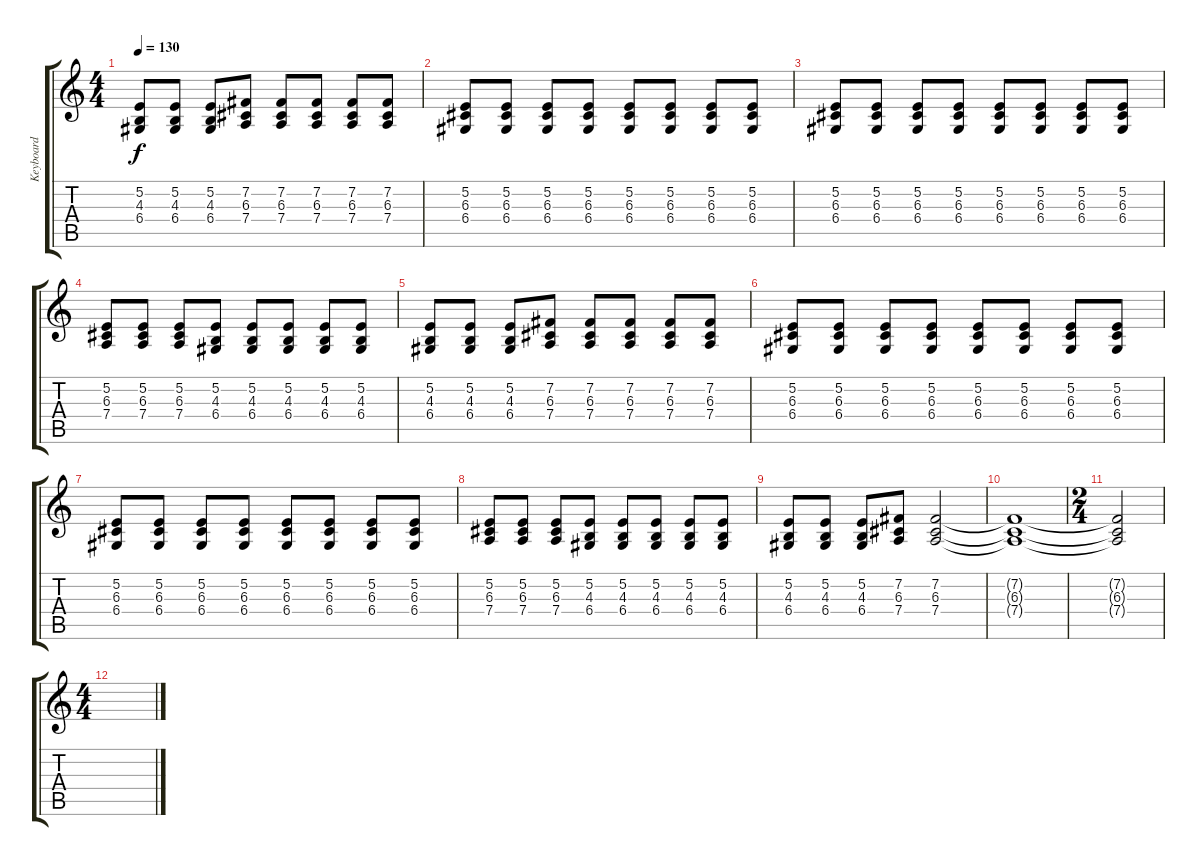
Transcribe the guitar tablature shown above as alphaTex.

\track ("Keyboard" "Keyboard") {instrument lead1square}
\staff {score tabs}
\tuning (E4 B3 G3 D3 A2 E2) {hide}
\ts (4 4)
\tempo 130
\clef g2
\ks c
(5.2 4.3 6.4).8{dy f} (5.2 4.3 6.4).8 (5.2 4.3 6.4).8 (7.2 6.3 7.4).8 (7.2 6.3 7.4).8 (7.2 6.3 7.4).8 (7.2 6.3 7.4).8 (7.2 6.3 7.4).8 |
(5.2 6.3 6.4).8 (5.2 6.3 6.4).8 (5.2 6.3 6.4).8 (5.2 6.3 6.4).8 (5.2 6.3 6.4).8 (5.2 6.3 6.4).8 (5.2 6.3 6.4).8 (5.2 6.3 6.4).8 |
(5.2 6.3 6.4).8 (5.2 6.3 6.4).8 (5.2 6.3 6.4).8 (5.2 6.3 6.4).8 (5.2 6.3 6.4).8 (5.2 6.3 6.4).8 (5.2 6.3 6.4).8 (5.2 6.3 6.4).8 |
(5.2 6.3 7.4).8 (5.2 6.3 7.4).8 (5.2 6.3 7.4).8 (5.2 4.3 6.4).8 (5.2 4.3 6.4).8 (5.2 4.3 6.4).8 (5.2 4.3 6.4).8 (5.2 4.3 6.4).8 |
(5.2 4.3 6.4).8 (5.2 4.3 6.4).8 (5.2 4.3 6.4).8 (7.2 6.3 7.4).8 (7.2 6.3 7.4).8 (7.2 6.3 7.4).8 (7.2 6.3 7.4).8 (7.2 6.3 7.4).8 |
(5.2 6.3 6.4).8 (5.2 6.3 6.4).8 (5.2 6.3 6.4).8 (5.2 6.3 6.4).8 (5.2 6.3 6.4).8 (5.2 6.3 6.4).8 (5.2 6.3 6.4).8 (5.2 6.3 6.4).8 |
(5.2 6.3 6.4).8 (5.2 6.3 6.4).8 (5.2 6.3 6.4).8 (5.2 6.3 6.4).8 (5.2 6.3 6.4).8 (5.2 6.3 6.4).8 (5.2 6.3 6.4).8 (5.2 6.3 6.4).8 |
(5.2 6.3 7.4).8 (5.2 6.3 7.4).8 (5.2 6.3 7.4).8 (5.2 4.3 6.4).8 (5.2 4.3 6.4).8 (5.2 4.3 6.4).8 (5.2 4.3 6.4).8 (5.2 4.3 6.4).8 |
(5.2 4.3 6.4).8 (5.2 4.3 6.4).8 (5.2 4.3 6.4).8 (7.2 6.3 7.4).8 (7.2 6.3 7.4).2 |
(7.2{t} 6.3{t} 7.4{t}).1 |
\ts (2 4)
(7.2{t} 6.3{t} 7.4{t}).2 |
\ts (4 4)
